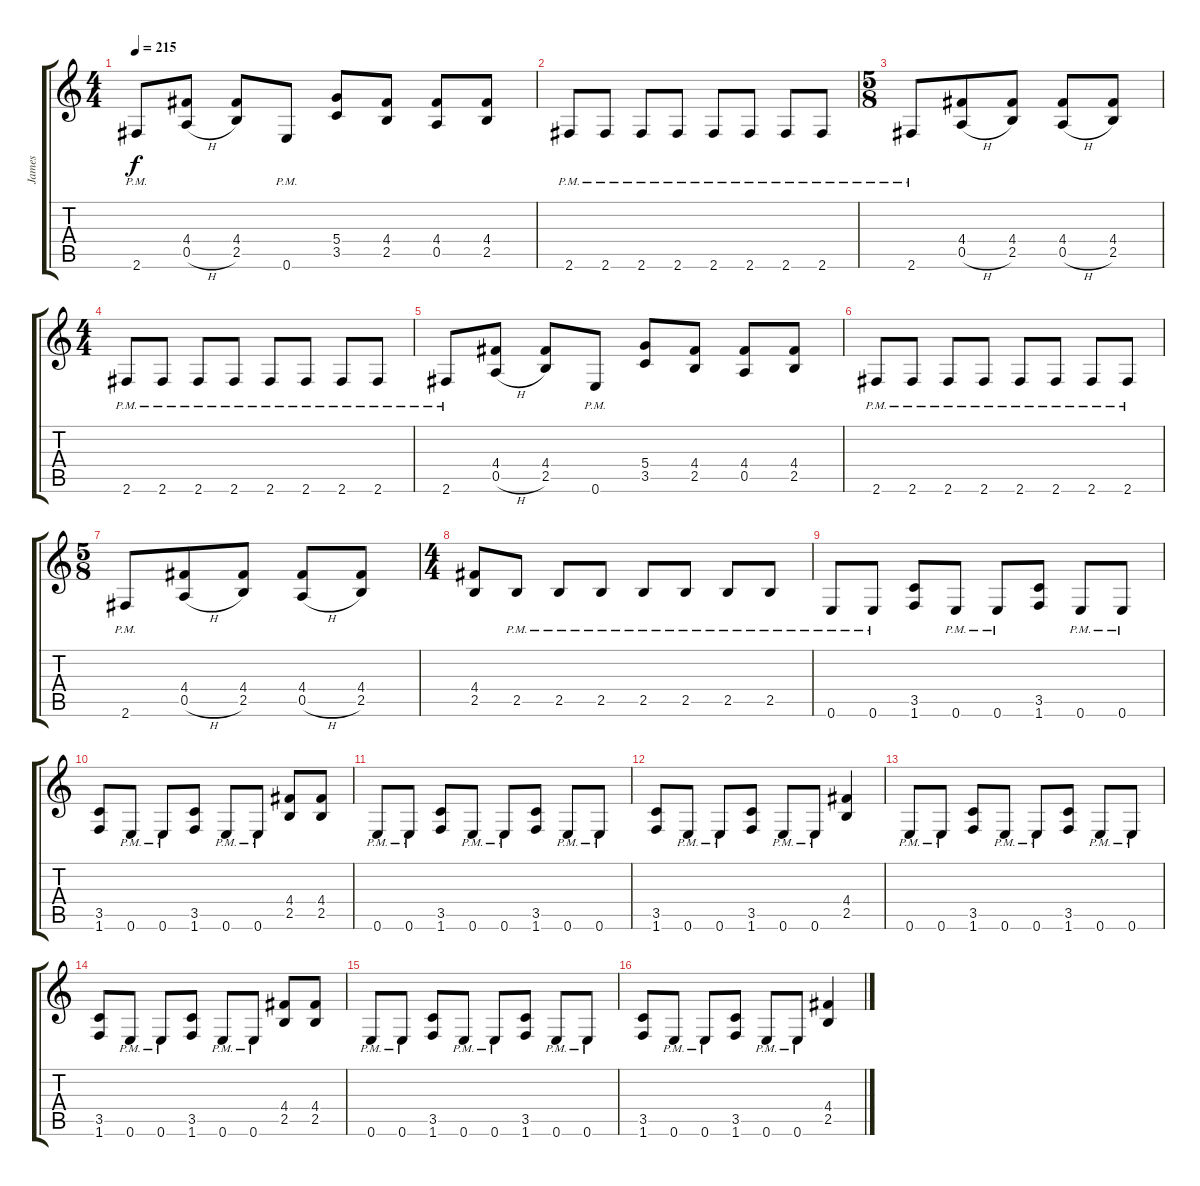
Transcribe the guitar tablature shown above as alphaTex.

\track ("James" "James") {instrument overdrivenguitar}
\staff {score tabs}
\tuning (E4 B3 G3 D3 A2 E2) {hide}
\ts (4 4)
\tempo 215
\clef g2
\ks c
2.6{pm}.8{dy f} (4.4 0.5{h}).8 (4.4 2.5).8 0.6{pm}.8 (5.4 3.5).8 (4.4 2.5).8 (4.4 0.5).8 (4.4 2.5).8 |
2.6{pm}.8 2.6{pm}.8 2.6{pm}.8 2.6{pm}.8 2.6{pm}.8 2.6{pm}.8 2.6{pm}.8 2.6{pm}.8 |
\ts (5 8)
2.6{pm}.8 (4.4 0.5{h}).8 (4.4 2.5).8 (4.4 0.5{h}).8 (4.4 2.5).8 |
\ts (4 4)
2.6{pm}.8 2.6{pm}.8 2.6{pm}.8 2.6{pm}.8 2.6{pm}.8 2.6{pm}.8 2.6{pm}.8 2.6{pm}.8 |
2.6{pm}.8 (4.4 0.5{h}).8 (4.4 2.5).8 0.6{pm}.8 (5.4 3.5).8 (4.4 2.5).8 (4.4 0.5).8 (4.4 2.5).8 |
2.6{pm}.8 2.6{pm}.8 2.6{pm}.8 2.6{pm}.8 2.6{pm}.8 2.6{pm}.8 2.6{pm}.8 2.6{pm}.8 |
\ts (5 8)
2.6{pm}.8 (4.4 0.5{h}).8 (4.4 2.5).8 (4.4 0.5{h}).8 (4.4 2.5).8 |
\ts (4 4)
(4.4 2.5).8 2.5{pm}.8 2.5{pm}.8 2.5{pm}.8 2.5{pm}.8 2.5{pm}.8 2.5{pm}.8 2.5{pm}.8 |
0.6{pm}.8 0.6{pm}.8 (3.5 1.6).8 0.6{pm}.8 0.6{pm}.8 (3.5 1.6).8 0.6{pm}.8 0.6{pm}.8 |
(3.5 1.6).8 0.6{pm}.8 0.6{pm}.8 (3.5 1.6).8 0.6{pm}.8 0.6{pm}.8 (4.4 2.5).8 (4.4 2.5).8 |
0.6{pm}.8 0.6{pm}.8 (3.5 1.6).8 0.6{pm}.8 0.6{pm}.8 (3.5 1.6).8 0.6{pm}.8 0.6{pm}.8 |
(3.5 1.6).8 0.6{pm}.8 0.6{pm}.8 (3.5 1.6).8 0.6{pm}.8 0.6{pm}.8 (4.4 2.5).4 |
0.6{pm}.8 0.6{pm}.8 (3.5 1.6).8 0.6{pm}.8 0.6{pm}.8 (3.5 1.6).8 0.6{pm}.8 0.6{pm}.8 |
(3.5 1.6).8 0.6{pm}.8 0.6{pm}.8 (3.5 1.6).8 0.6{pm}.8 0.6{pm}.8 (4.4 2.5).8 (4.4 2.5).8 |
0.6{pm}.8 0.6{pm}.8 (3.5 1.6).8 0.6{pm}.8 0.6{pm}.8 (3.5 1.6).8 0.6{pm}.8 0.6{pm}.8 |
(3.5 1.6).8 0.6{pm}.8 0.6{pm}.8 (3.5 1.6).8 0.6{pm}.8 0.6{pm}.8 (4.4 2.5).4
